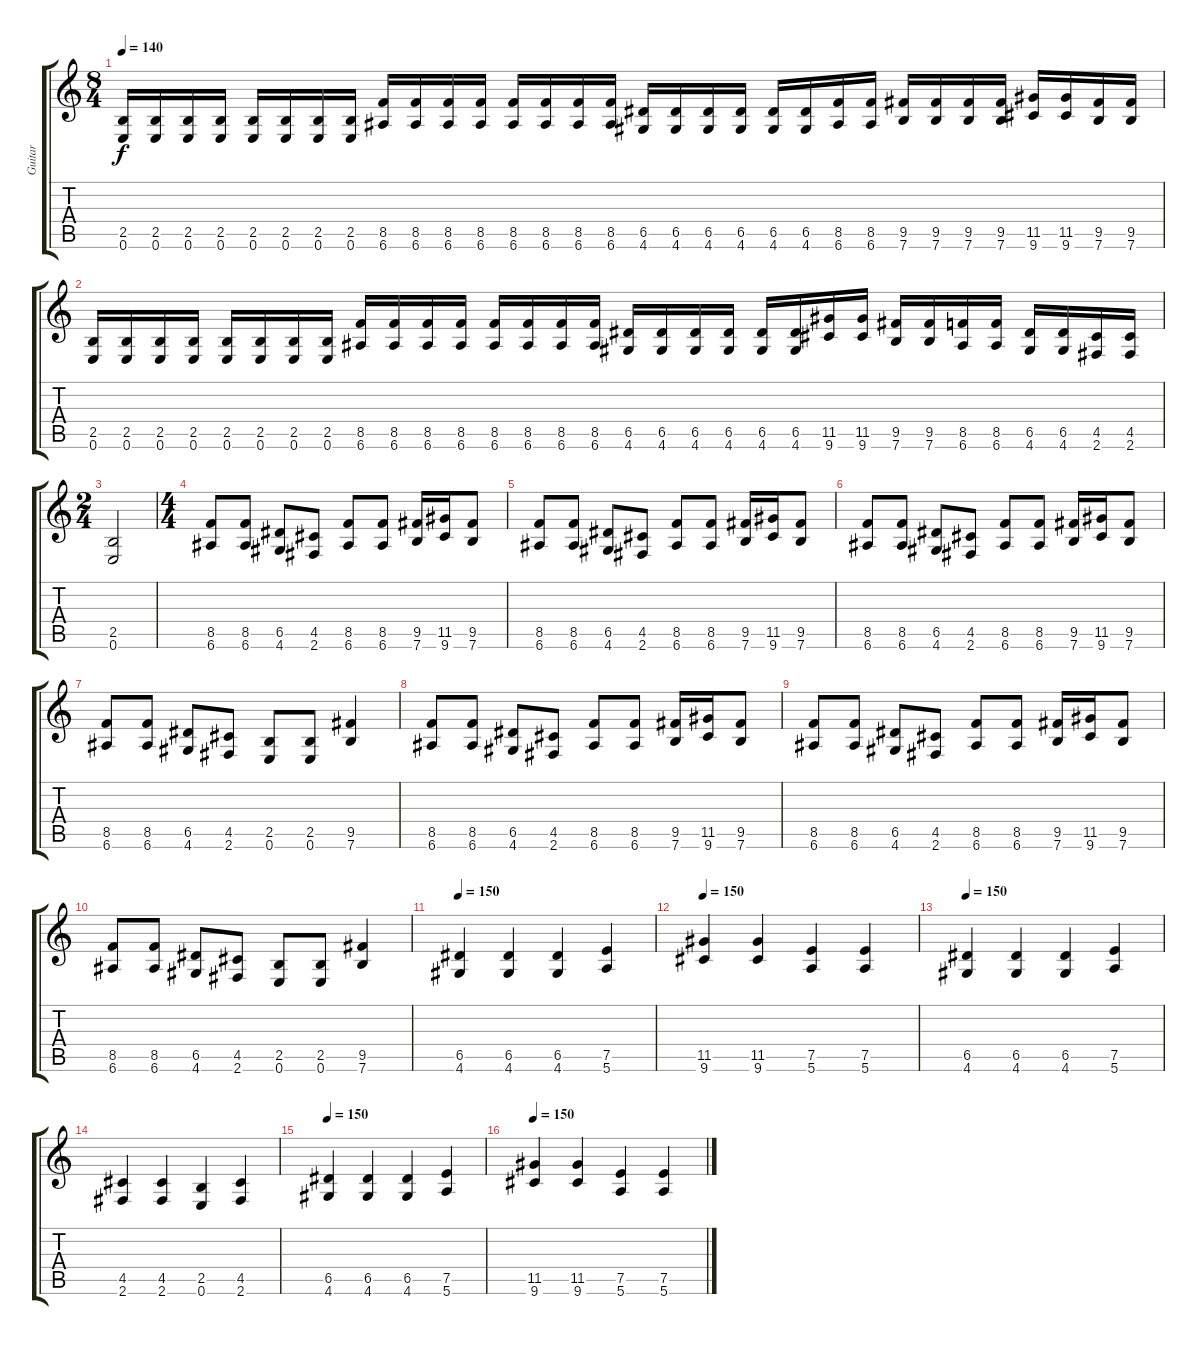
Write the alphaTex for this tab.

\track ("Guitar" "Guitar") {instrument distortionguitar}
\staff {score tabs}
\tuning (E4 B3 G3 D3 A2 E2) {hide}
\ts (8 4)
\tempo 140
\clef g2
\ks c
(2.5 0.6).16{dy f} (2.5 0.6).16 (2.5 0.6).16 (2.5 0.6).16 (2.5 0.6).16 (2.5 0.6).16 (2.5 0.6).16 (2.5 0.6).16 (8.5 6.6).16 (8.5 6.6).16 (8.5 6.6).16 (8.5 6.6).16 (8.5 6.6).16 (8.5 6.6).16 (8.5 6.6).16 (8.5 6.6).16 (6.5 4.6).16 (6.5 4.6).16 (6.5 4.6).16 (6.5 4.6).16 (6.5 4.6).16 (6.5 4.6).16 (8.5 6.6).16 (8.5 6.6).16 (9.5 7.6).16 (9.5 7.6).16 (9.5 7.6).16 (9.5 7.6).16 (11.5 9.6).16 (11.5 9.6).16 (9.5 7.6).16 (9.5 7.6).16 |
(2.5 0.6).16 (2.5 0.6).16 (2.5 0.6).16 (2.5 0.6).16 (2.5 0.6).16 (2.5 0.6).16 (2.5 0.6).16 (2.5 0.6).16 (8.5 6.6).16 (8.5 6.6).16 (8.5 6.6).16 (8.5 6.6).16 (8.5 6.6).16 (8.5 6.6).16 (8.5 6.6).16 (8.5 6.6).16 (6.5 4.6).16 (6.5 4.6).16 (6.5 4.6).16 (6.5 4.6).16 (6.5 4.6).16 (6.5 4.6).16 (11.5 9.6).16 (11.5 9.6).16 (9.5 7.6).16 (9.5 7.6).16 (8.5 6.6).16 (8.5 6.6).16 (6.5 4.6).16 (6.5 4.6).16 (4.5 2.6).16 (4.5 2.6).16 |
\ts (2 4)
(2.5 0.6).2 |
\ts (4 4)
(8.5 6.6).8 (8.5 6.6).8 (6.5 4.6).8 (4.5 2.6).8 (8.5 6.6).8 (8.5 6.6).8 (9.5 7.6).16 (11.5 9.6).16 (9.5 7.6).8 |
(8.5 6.6).8 (8.5 6.6).8 (6.5 4.6).8 (4.5 2.6).8 (8.5 6.6).8 (8.5 6.6).8 (9.5 7.6).16 (11.5 9.6).16 (9.5 7.6).8 |
(8.5 6.6).8 (8.5 6.6).8 (6.5 4.6).8 (4.5 2.6).8 (8.5 6.6).8 (8.5 6.6).8 (9.5 7.6).16 (11.5 9.6).16 (9.5 7.6).8 |
(8.5 6.6).8 (8.5 6.6).8 (6.5 4.6).8 (4.5 2.6).8 (2.5 0.6).8 (2.5 0.6).8 (9.5 7.6).4 |
(8.5 6.6).8 (8.5 6.6).8 (6.5 4.6).8 (4.5 2.6).8 (8.5 6.6).8 (8.5 6.6).8 (9.5 7.6).16 (11.5 9.6).16 (9.5 7.6).8 |
(8.5 6.6).8 (8.5 6.6).8 (6.5 4.6).8 (4.5 2.6).8 (8.5 6.6).8 (8.5 6.6).8 (9.5 7.6).16 (11.5 9.6).16 (9.5 7.6).8 |
(8.5 6.6).8 (8.5 6.6).8 (6.5 4.6).8 (4.5 2.6).8 (2.5 0.6).8 (2.5 0.6).8 (9.5 7.6).4 |
\tempo 150
(6.5 4.6).4 (6.5 4.6).4 (6.5 4.6).4 (7.5 5.6).4 |
\tempo 150
(11.5 9.6).4 (11.5 9.6).4 (7.5 5.6).4 (7.5 5.6).4 |
\tempo 150
(6.5 4.6).4 (6.5 4.6).4 (6.5 4.6).4 (7.5 5.6).4 |
(4.5 2.6).4 (4.5 2.6).4 (2.5 0.6).4 (4.5 2.6).4 |
\tempo 150
(6.5 4.6).4 (6.5 4.6).4 (6.5 4.6).4 (7.5 5.6).4 |
\tempo 150
(11.5 9.6).4 (11.5 9.6).4 (7.5 5.6).4 (7.5 5.6).4
